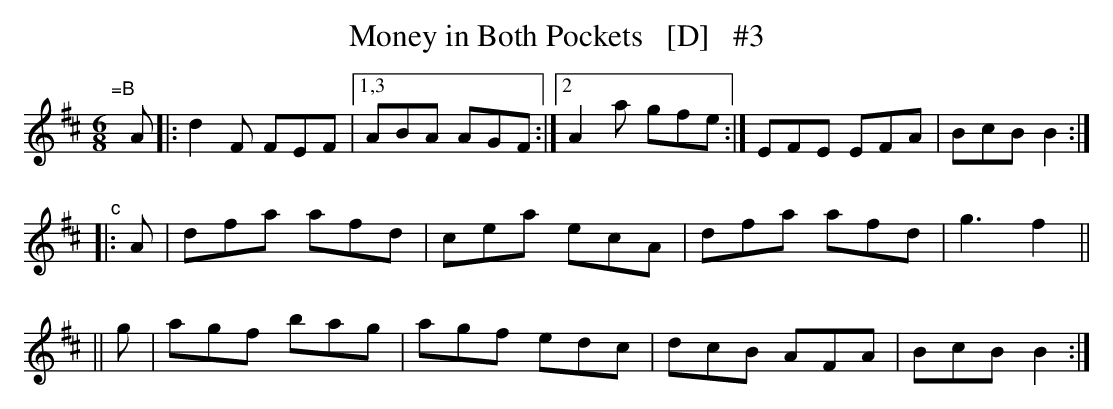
X:1
T: Money in Both Pockets   [D]   #3
M: 6/8
L: 1/8
K: D	% ending on Bm
"=B"[|]A \
|: d2F FEF |[1,3 ABA AGF :|[2 A2a gfe :| EFE EFA | BcB B2 :|
"^c"\
|: A | dfa afd | cea ecA | dfa afd | g3  f2 ||
|| g | agf bag | agf edc | dcB AFA | BcB B2 :|
